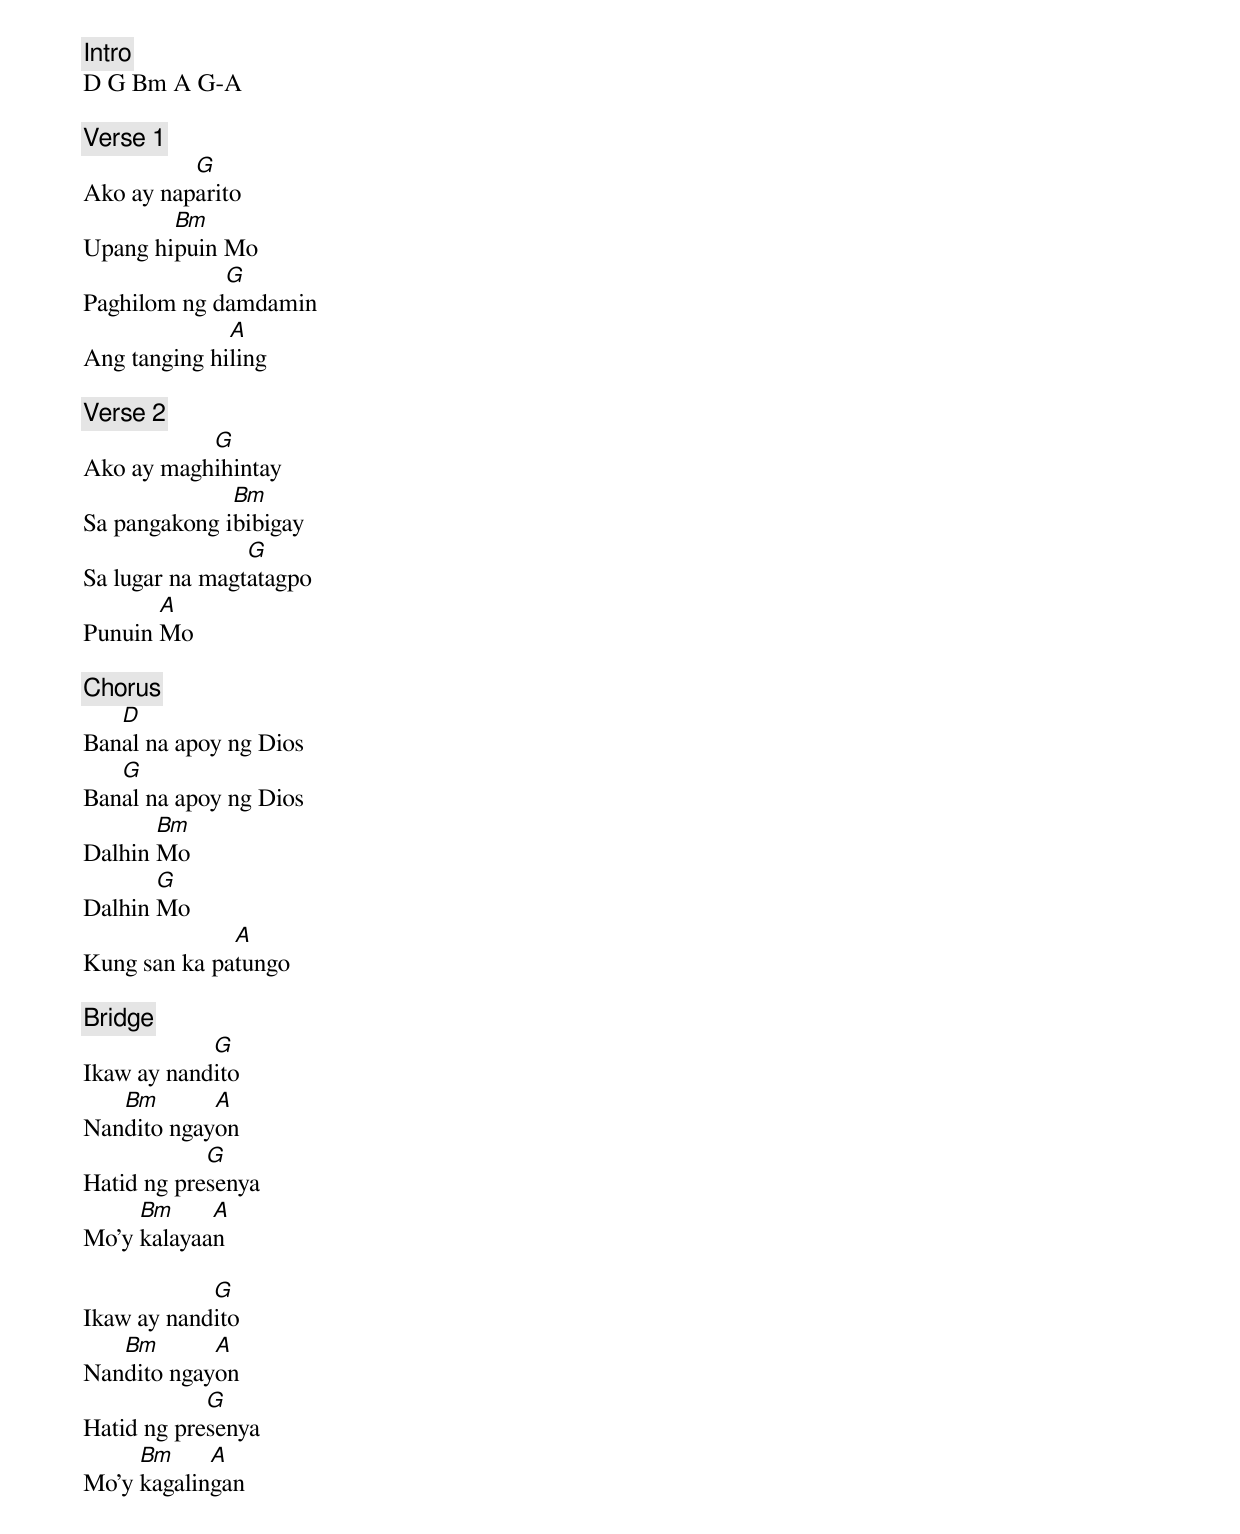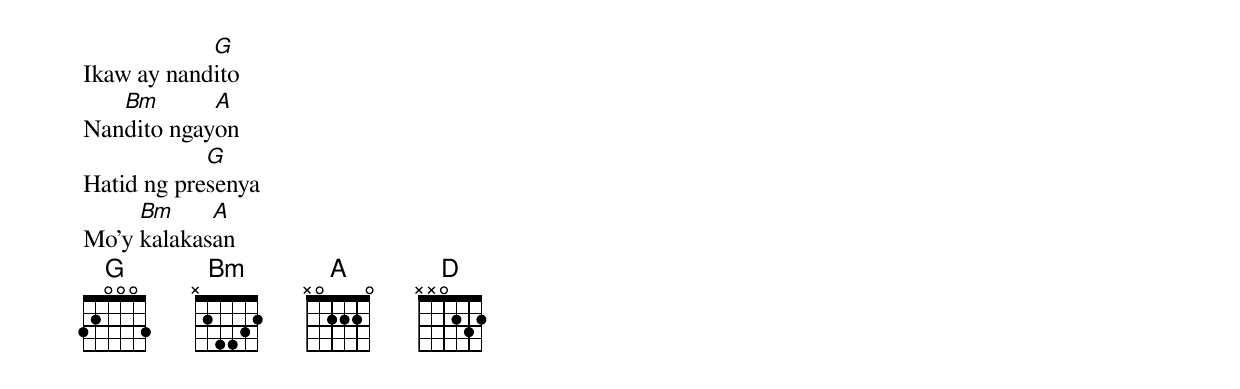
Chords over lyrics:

[Intro]
D G Bm A G-A

[Verse 1]
          G
Ako ay naparito
        Bm
Upang hipuin Mo
             G
Paghilom ng damdamin
              A
Ang tanging hiling

[Verse 2]
           G
Ako ay maghihintay
              Bm
Sa pangakong ibibigay
                G
Sa lugar na magtatagpo
       A
Punuin Mo

[Chorus]
   D
Banal na apoy ng Dios
   G
Banal na apoy ng Dios
       Bm
Dalhin Mo
       G
Dalhin Mo
              A
Kung san ka patungo

[Bridge]
            G
Ikaw ay nandito
   Bm       A
Nandito ngayon
            G
Hatid ng presenya
     Bm     A
Mo'y kalayaan

            G
Ikaw ay nandito
   Bm       A
Nandito ngayon
            G
Hatid ng presenya
     Bm     A
Mo'y kagalingan

            G
Ikaw ay nandito
   Bm       A
Nandito ngayon
            G
Hatid ng presenya
     Bm     A
Mo'y kalakasan
